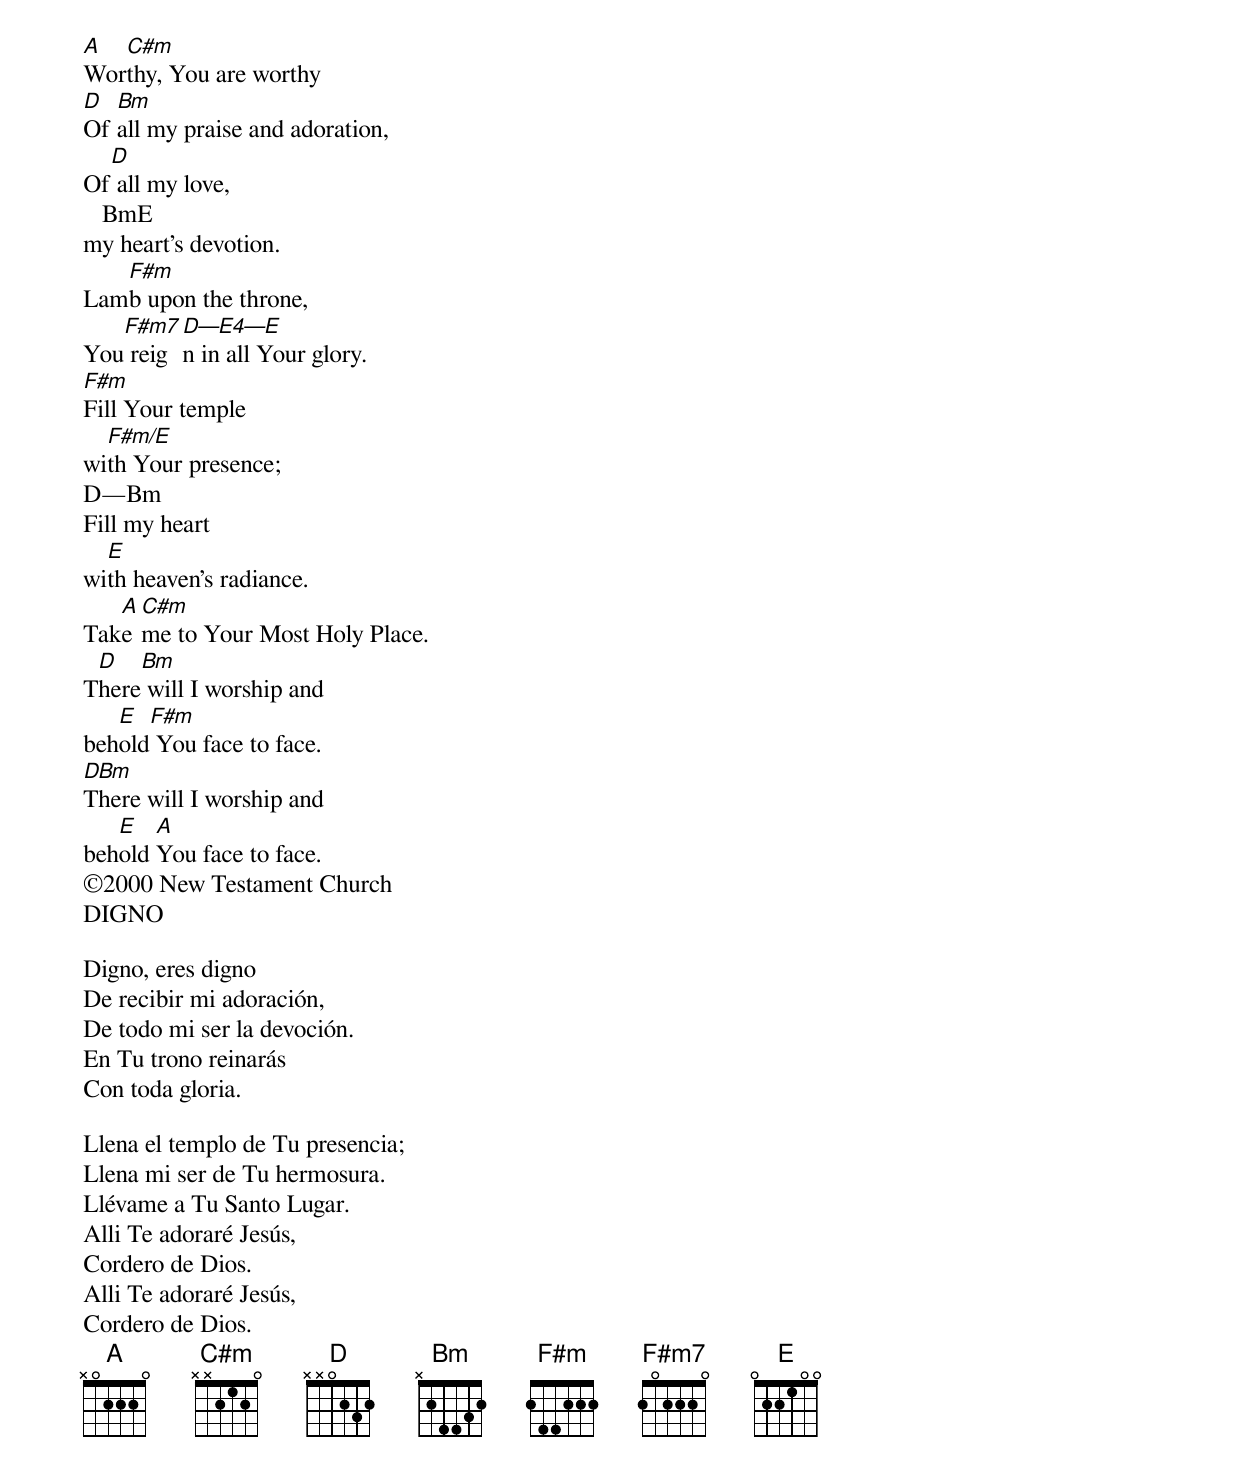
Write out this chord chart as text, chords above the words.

A  C#m
Worthy, You are worthy
D  Bm
Of all my praise and adoration,
  D
Of all my love,
   BmE
my heart’s devotion.
   F#m
Lamb upon the throne,
   F#m7 D—E4—E
You reign in all Your glory.
F#m
Fill Your temple
  F#m/E
with Your presence;
D—Bm
Fill my heart
  E
with heaven’s radiance.
   A C#m
Take me to Your Most Holy Place.
 D   Bm
There will I worship and
   E  F#m
behold You face to face.
DBm
There will I worship and
   E   A
behold You face to face.
©2000 New Testament Church
DIGNO

Digno, eres digno
De recibir mi adoración,
De todo mi ser la devoción.
En Tu trono reinarás
Con toda gloria.

Llena el templo de Tu presencia;
Llena mi ser de Tu hermosura.
Llévame a Tu Santo Lugar.
Alli Te adoraré Jesús,
Cordero de Dios.
Alli Te adoraré Jesús,
Cordero de Dios.
